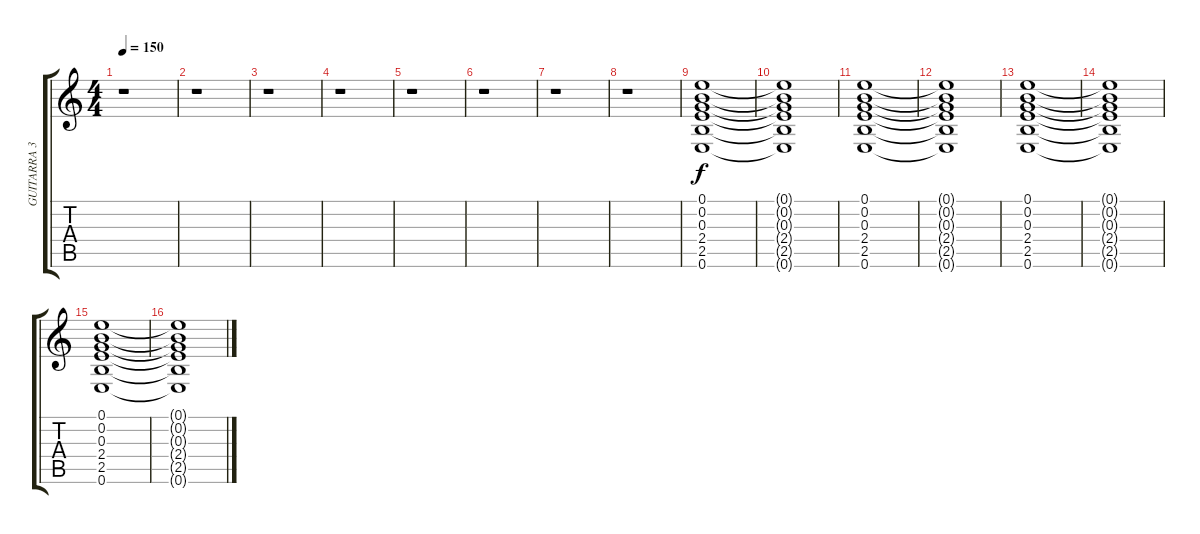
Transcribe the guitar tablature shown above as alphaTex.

\track ("GUITARRA 3" "GUITARRA 3") {instrument acousticguitarsteel}
\staff {score tabs}
\tuning (E4 B3 G3 D3 A2 E2) {hide}
\ts (4 4)
\tempo 150
\clef g2
\ks c
r.1{dy f instrument acousticguitarsteel} |
r.1 |
r.1 |
r.1 |
r.1 |
r.1 |
r.1 |
r.1 |
(0.1 0.2 0.3 2.4 2.5 0.6).1{volume 4} |
(0.1{t} 0.2{t} 0.3{t} 2.4{t} 2.5{t} 0.6{t}).1 |
(0.1 0.2 0.3 2.4 2.5 0.6).1 |
(0.1{t} 0.2{t} 0.3{t} 2.4{t} 2.5{t} 0.6{t}).1 |
(0.1 0.2 0.3 2.4 2.5 0.6).1 |
(0.1{t} 0.2{t} 0.3{t} 2.4{t} 2.5{t} 0.6{t}).1 |
(0.1 0.2 0.3 2.4 2.5 0.6).1 |
(0.1{t} 0.2{t} 0.3{t} 2.4{t} 2.5{t} 0.6{t}).1
